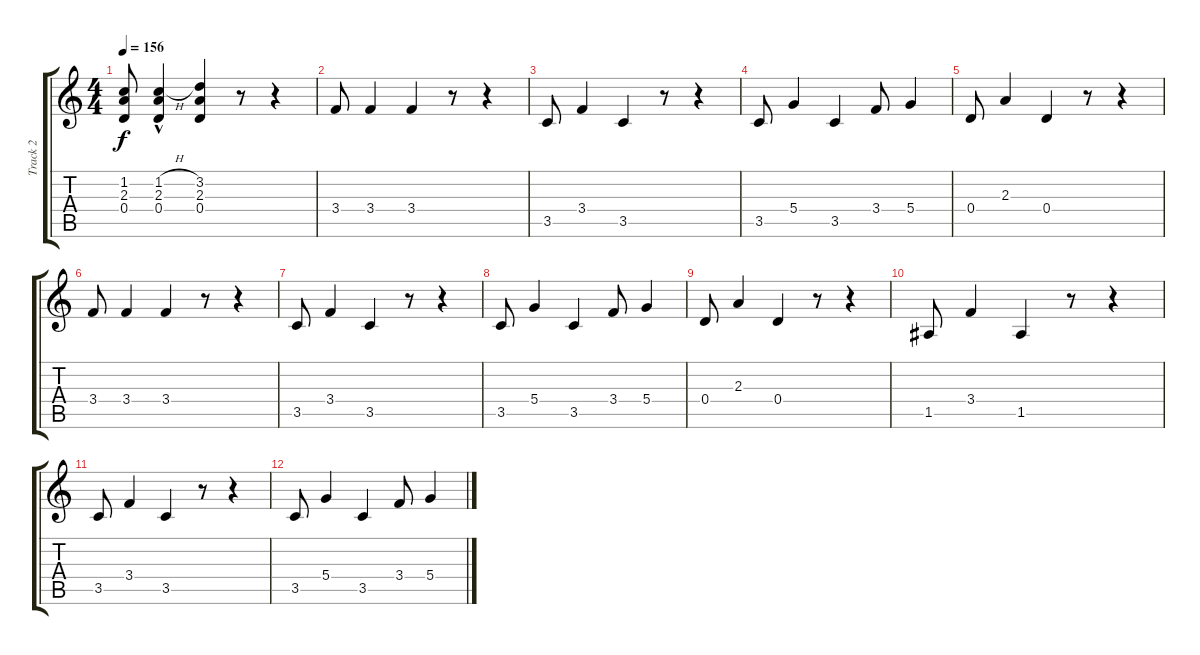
\track ("Track 2" "Track 2") {instrument electricguitarclean}
\staff {score tabs}
\tuning (E4 B3 G3 D3 A2 E2) {hide}
\ts (4 4)
\tempo 156
\clef g2
\ks c
(1.2 2.3 0.4).8{dy f} (1.2{h} 2.3 0.4{hac}).4 (3.2 2.3 0.4).4 r.8 r.4 |
3.4.8 3.4.4 3.4.4 r.8 r.4 |
3.5.8 3.4.4 3.5.4 r.8 r.4 |
3.5.8 5.4.4 3.5.4 3.4.8 5.4.4 |
0.4.8 2.3.4 0.4.4 r.8 r.4 |
3.4.8 3.4.4 3.4.4 r.8 r.4 |
3.5.8 3.4.4 3.5.4 r.8 r.4 |
3.5.8 5.4.4 3.5.4 3.4.8 5.4.4 |
0.4.8 2.3.4 0.4.4 r.8 r.4 |
1.5.8 3.4.4 1.5.4 r.8 r.4 |
3.5.8 3.4.4 3.5.4 r.8 r.4 |
3.5.8 5.4.4 3.5.4 3.4.8 5.4.4
